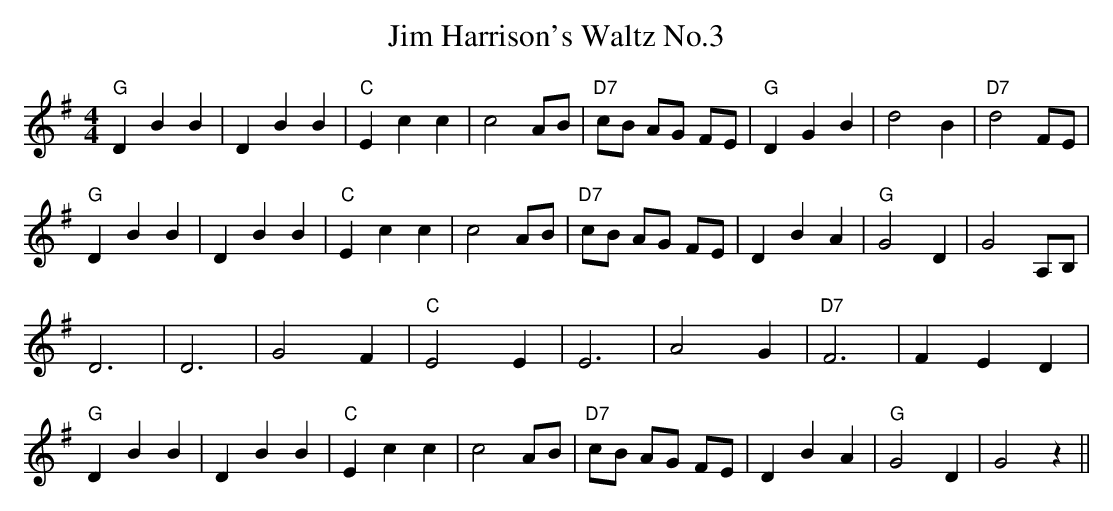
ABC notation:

X:1
T:Jim Harrison's Waltz No.3
M:4/4
L:1/8
K:G
"G"D2B2B2|D2B2B2|"C"E2c2c2|c4AB|"D7"cB AG FE|"G"D2G2B2|d4B2|"D7"d4FE|
"G"D2B2B2|D2B2B2|"C"E2c2c2|c4AB|"D7"cB AG FE|D2B2A2|"G"G4D2|G4A,B,|
D6|D6|G4F2|"C"E4E2|E6|A4G2|"D7"F6|F2E2D2|
"G"D2B2B2|D2B2B2|"C"E2c2c2|c4AB|"D7"cB AG FE|D2B2A2|"G"G4D2|G4z2||
